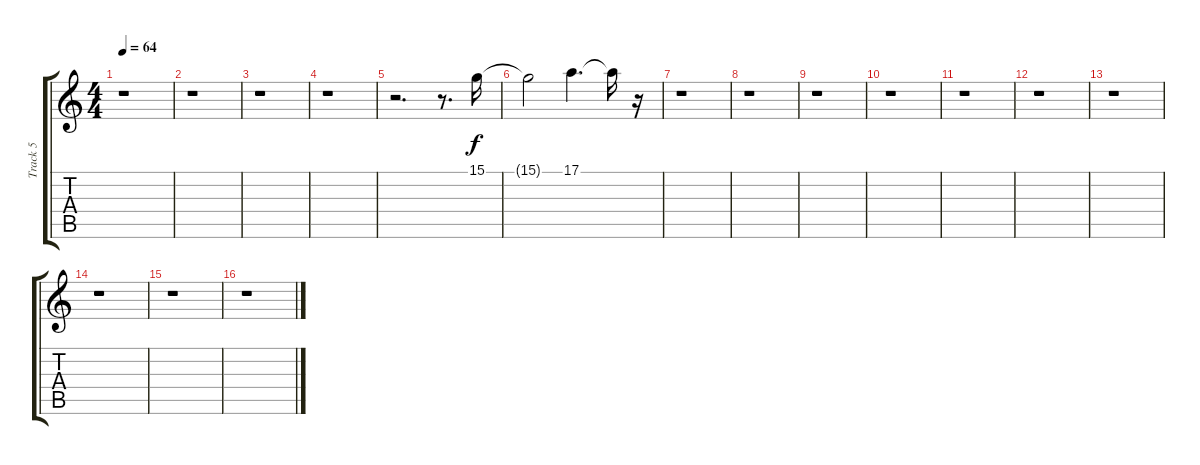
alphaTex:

\track ("Track 5" "Track 5") {instrument sopranosax}
\staff {score tabs}
\tuning (E4 B3 G3 D3 A2 E2) {hide}
\ts (4 4)
\tempo 64
\clef g2
\ks c
r.1{dy f} |
r.1 |
r.1 |
r.1 |
r.2{d} r.8{d} 15.1.16 |
15.1{t}.2 17.1.4{d} 17.1{t}.16 r.16 |
r.1 |
r.1 |
r.1 |
r.1 |
r.1 |
r.1 |
r.1 |
r.1 |
r.1 |
r.1
